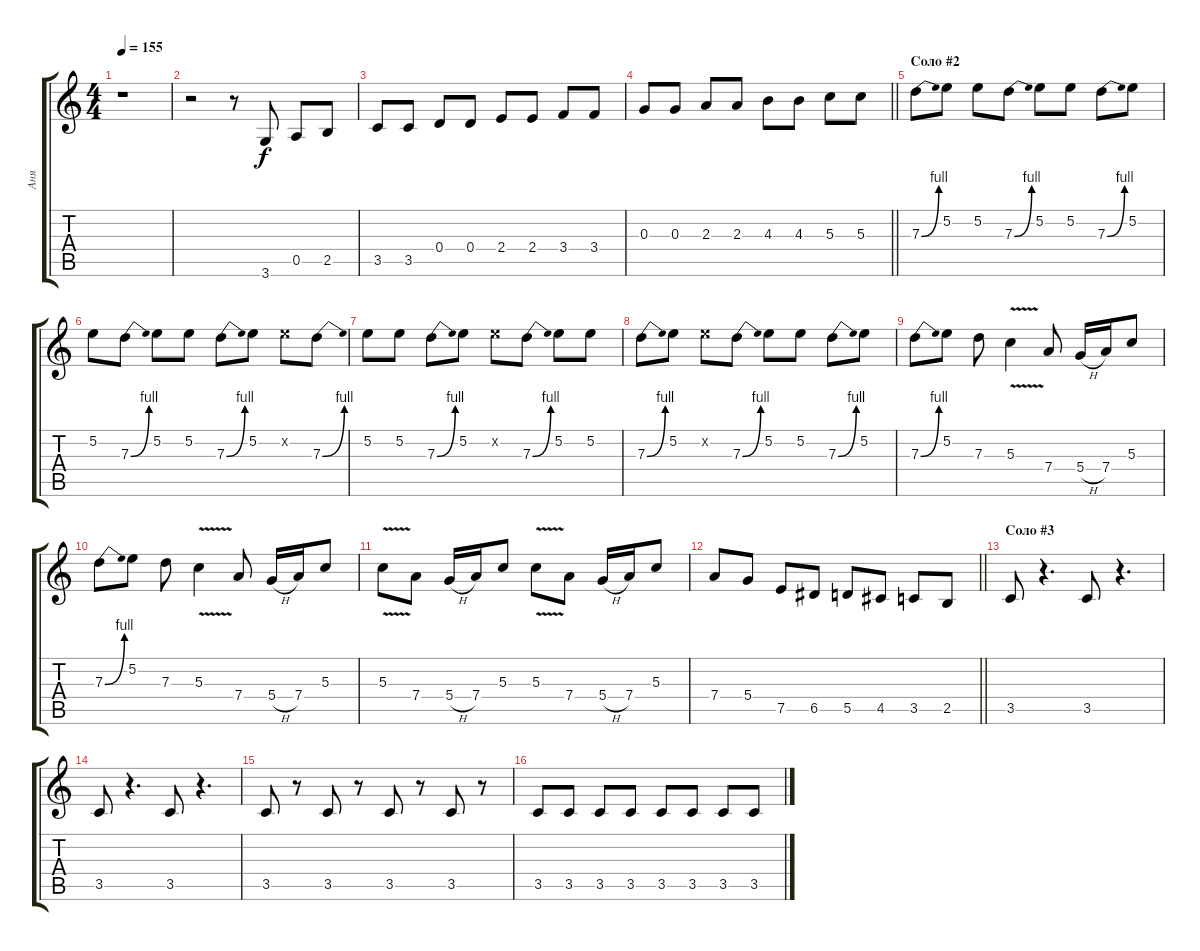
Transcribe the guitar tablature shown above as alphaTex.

\track ("Аня" "Аня") {instrument distortionguitar}
\staff {score tabs}
\tuning (E4 B3 G3 D3 A2 E2) {hide}
\ts (4 4)
\tempo 155
\clef g2
\ks c
r.1{dy f} |
r.2 r.8 3.6.8{volume 15 instrument overdrivenguitar} 0.5.8 2.5.8 |
3.5.8 3.5.8 0.4.8 0.4.8 2.4.8 2.4.8 3.4.8 3.4.8 |
\barLineRight lightlight
0.3.8 0.3.8 2.3.8 2.3.8 4.3.8 4.3.8 5.3.8 5.3.8 |
\section ("" "Соло #2")
7.3{be (bend 0 0 60 4)}.8 5.2.8 5.2.8 7.3{be (bend 0 0 60 4)}.8 5.2.8 5.2.8 7.3{be (bend 0 0 60 4)}.8 5.2.8 |
5.2.8 7.3{be (bend 0 0 60 4)}.8 5.2.8 5.2.8 7.3{be (bend 0 0 60 4)}.8 5.2.8 5.2{x}.8 7.3{be (bend 0 0 60 4)}.8 |
5.2.8 5.2.8 7.3{be (bend 0 0 60 4)}.8 5.2.8 5.2{x}.8 7.3{be (bend 0 0 60 4)}.8 5.2.8 5.2.8 |
7.3{be (bend 0 0 60 4)}.8 5.2.8 5.2{x}.8 7.3{be (bend 0 0 60 4)}.8 5.2.8 5.2.8 7.3{be (bend 0 0 60 4)}.8 5.2.8 |
7.3{be (bend 0 0 60 4)}.8 5.2.8 7.3.8 5.3{v}.4 7.4.8 5.4{h}.16 7.4.16 5.3.8 |
7.3{be (bend 0 0 60 4)}.8 5.2.8 7.3.8 5.3{v}.4 7.4.8 5.4{h}.16 7.4.16 5.3.8 |
5.3{v}.8 7.4.8 5.4{h}.16 7.4.16 5.3.8 5.3{v}.8 7.4.8 5.4{h}.16 7.4.16 5.3.8 |
\barLineRight lightlight
7.4.8 5.4.8 7.5.8 6.5.8 5.5.8 4.5.8 3.5.8 2.5.8 |
\section ("" "Соло #3")
3.5.8 r.4{d} 3.5.8 r.4{d} |
3.5.8 r.4{d} 3.5.8 r.4{d} |
3.5.8 r.8 3.5.8 r.8 3.5.8 r.8 3.5.8 r.8 |
3.5.8 3.5.8 3.5.8 3.5.8 3.5.8 3.5.8 3.5.8 3.5.8
